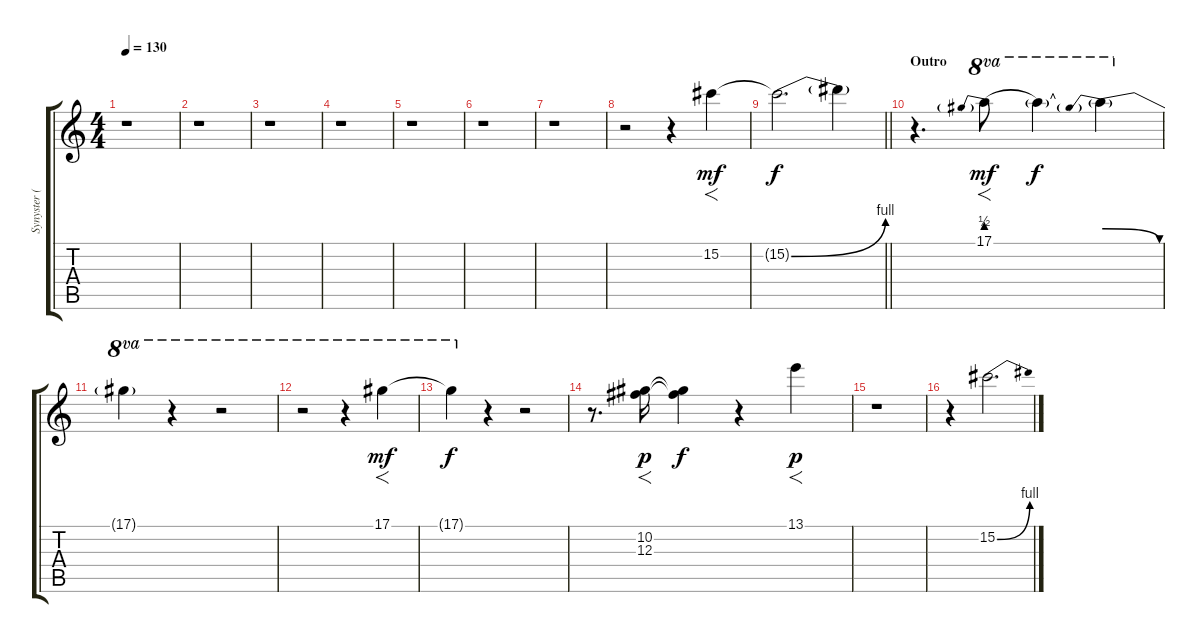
\track ("Synyster ( w/ reverb + delay )" "Synyster (") {instrument electricguitarjazz}
\staff {score tabs}
\tuning (Eb4 Bb3 Gb3 Db3 Ab2 Db2) {hide}
\ts (4 4)
\tempo 130
\clef g2
\ks c
r.1{dy mf} |
r.1 |
r.1 |
r.1 |
r.1 |
r.1 |
r.1 |
r.2 r.4 15.2.4{f} |
\barLineRight lightlight
15.2{be (bend 0 0 60 4) t}.2{d dy f} 15.2{t}.4 |
\section ("" "Outro")
r.4{d} 17.1{be (prebend 0 2 60 2)}.8{f ot 8va dy mf} 17.1{t}.4{ot 8va dy f} 17.1{be (prebendrelease 0 2 60 0) t}.4{ot 8va} |
17.1{t}.4{ot 8va} r.4{ot 8va} r.2{ot 8va} |
r.2{ot 8va} r.4{ot 8va} 17.1.4{f ot 8va dy mf} |
17.1{t}.4{ot 8va dy f} r.4 r.2 |
r.8{d} (10.2 12.3).16{f dy p} (10.2{t} 12.3{t}).4{dy f} r.4 13.1.4{f dy p} |
r.1 |
r.4 15.2{be (bend 0 0 60 4)}.2{d}
